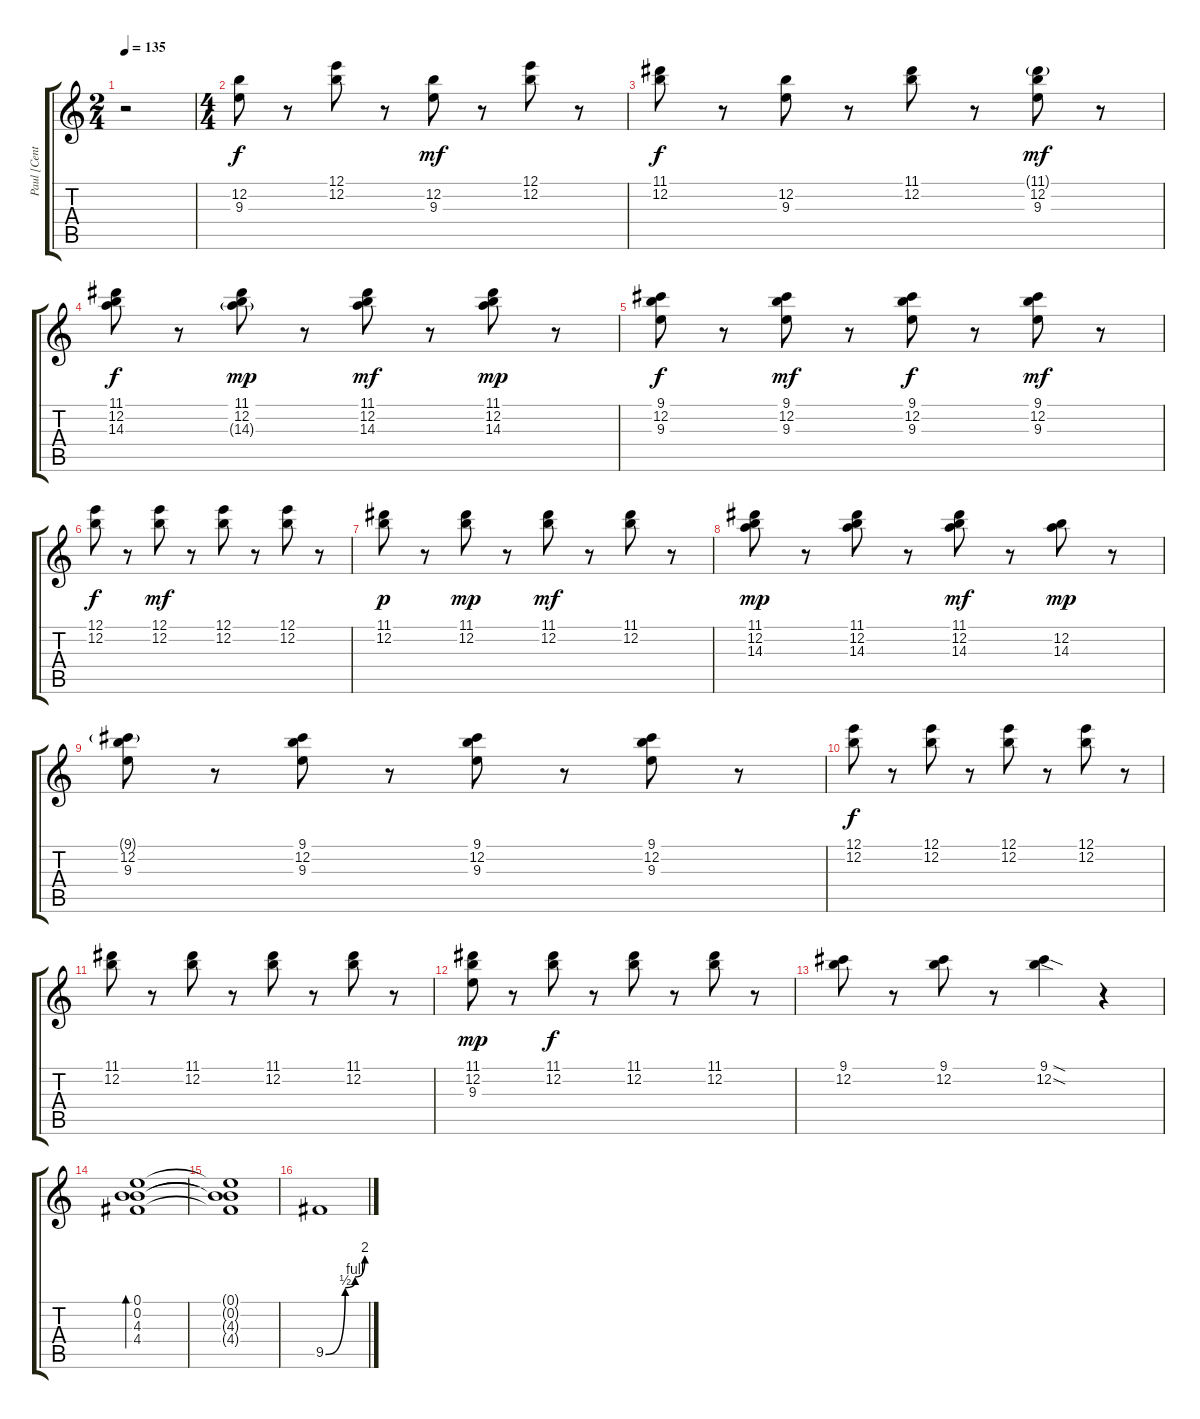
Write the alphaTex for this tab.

\track ("Paul [Centre]" "Paul [Cent") {instrument overdrivenguitar}
\staff {score tabs}
\tuning (E4 B3 G3 D3 A2 E2) {hide}
\ts (2 4)
\tempo 135
\clef g2
\ks c
r.2{dy f instrument overdrivenguitar} |
\ts (4 4)
(12.2 9.3).8{volume 12} r.8 (12.1 12.2).8 r.8 (12.2 9.3).8{dy mf} r.8 (12.1 12.2).8 r.8 |
(11.1 12.2).8{dy f} r.8 (12.2 9.3).8 r.8 (11.1 12.2).8 r.8 (11.1{g} 12.2 9.3).8{dy mf} r.8 |
(11.1 12.2 14.3).8{dy f} r.8 (11.1 12.2 14.3{g}).8{dy mp} r.8 (11.1 12.2 14.3).8{dy mf} r.8 (11.1 12.2 14.3).8{dy mp} r.8 |
(9.1 12.2 9.3).8{dy f} r.8 (9.1 12.2 9.3).8{dy mf} r.8 (9.1 12.2 9.3).8{dy f} r.8 (9.1 12.2 9.3).8{dy mf} r.8 |
(12.1 12.2).8{dy f} r.8 (12.1 12.2).8{dy mf} r.8 (12.1 12.2).8 r.8 (12.1 12.2).8 r.8 |
(11.1 12.2).8{dy p} r.8 (11.1 12.2).8{dy mp} r.8 (11.1 12.2).8{dy mf} r.8 (11.1 12.2).8 r.8 |
(11.1 12.2 14.3).8{dy mp} r.8 (11.1 12.2 14.3).8 r.8 (11.1 12.2 14.3).8{dy mf} r.8 (12.2 14.3).8{dy mp} r.8 |
(9.1{g} 12.2 9.3).8 r.8 (9.1 12.2 9.3).8 r.8 (9.1 12.2 9.3).8 r.8 (9.1 12.2 9.3).8 r.8 |
(12.1 12.2).8{dy f} r.8 (12.1 12.2).8 r.8 (12.1 12.2).8 r.8 (12.1 12.2).8 r.8 |
(11.1 12.2).8 r.8 (11.1 12.2).8 r.8 (11.1 12.2).8 r.8 (11.1 12.2).8 r.8 |
(11.1 12.2 9.3).8{dy mp} r.8 (11.1 12.2).8{dy f} r.8 (11.1 12.2).8 r.8 (11.1 12.2).8 r.8 |
(9.1 12.2).8 r.8 (9.1 12.2).8 r.8 (9.1{sod} 12.2{sod}).4 r.4 |
(0.1 0.2 4.3 4.4).1{bd 240} |
(0.1{t} 0.2{t} 4.3{t} 4.4{t}).1 |
9.5{be (custom 0 0 30 2 45 4 60 8)}.1{volume 13}
